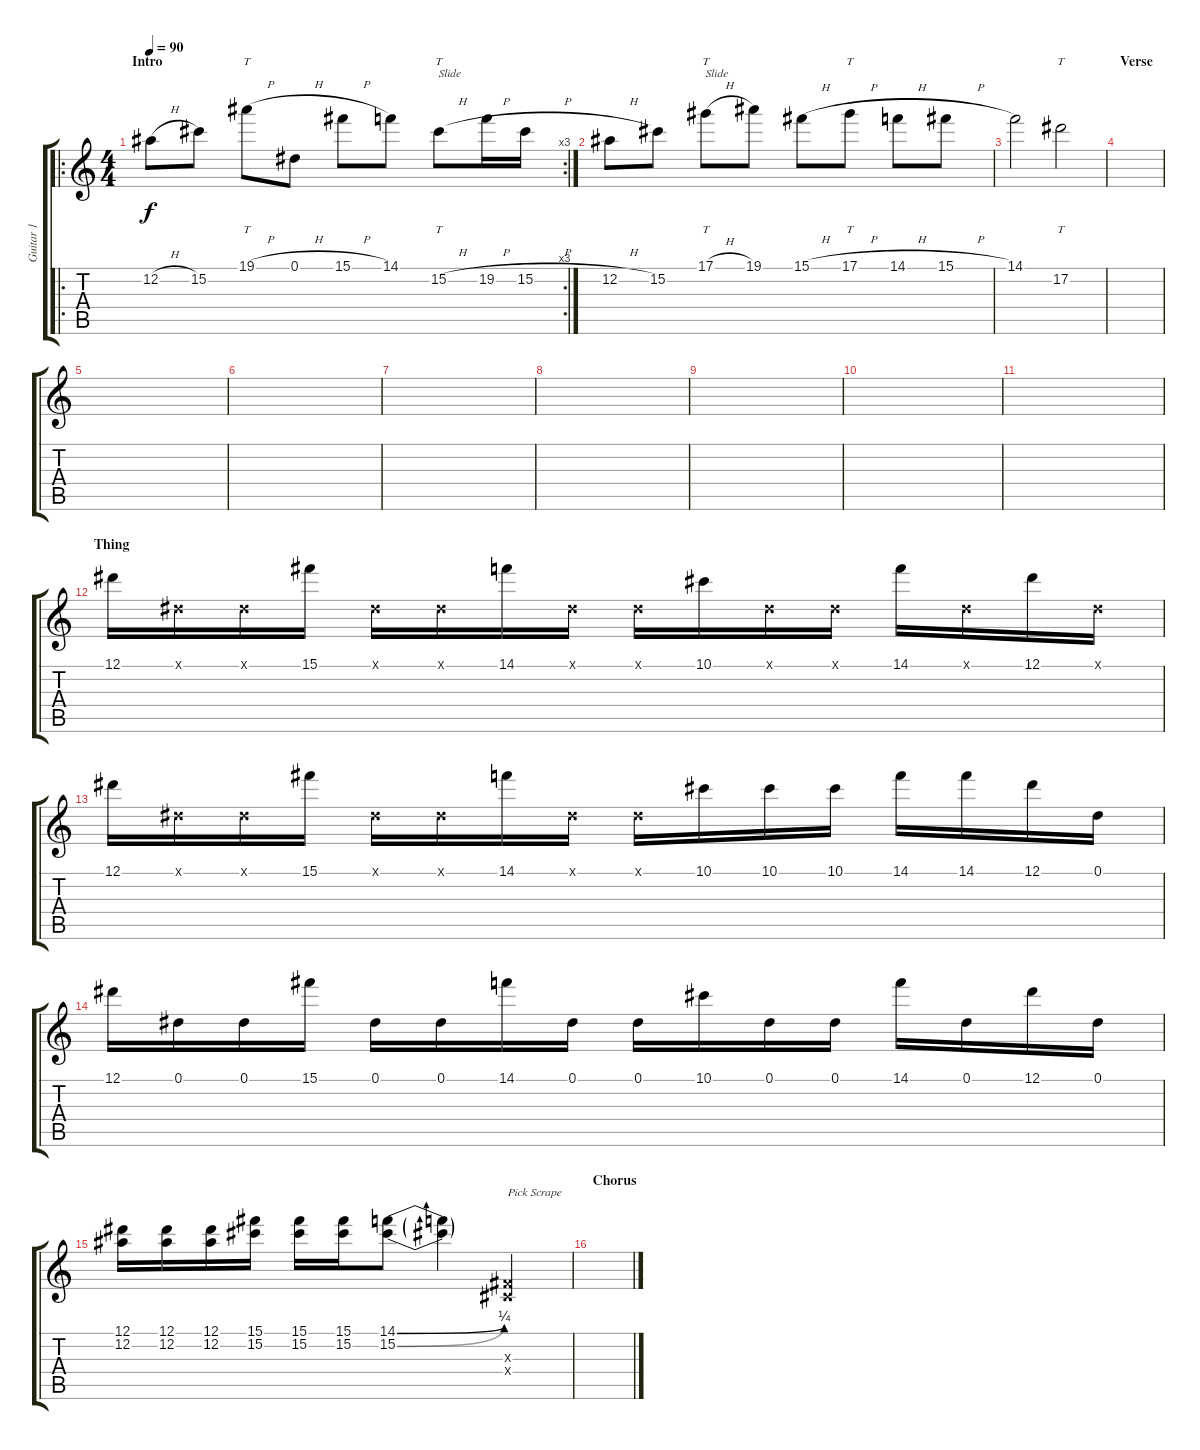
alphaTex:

\track ("Guitar 1" "Guitar 1") {instrument overdrivenguitar}
\staff {score tabs}
\tuning (Eb4 Bb3 Gb3 Db3 Ab2 Eb2) {hide}
\ro
\rc 3
\ts (4 4)
\section ("" "Intro")
\tempo 90
\clef g2
\ks c
12.2{h}.8{dy f instrument overdrivenguitar} 15.2.8 19.1{h}.8{tt} 0.1{h}.8 15.1{h}.8 14.1.8 15.2{h}.8{tt txt "Slide"} 19.2{h}.16 15.2{h}.16 |
12.2{h}.8 15.2.8 17.1{h}.8{tt txt "Slide"} 19.1.8 15.1{h}.8 17.1{h}.8{tt} 14.1{h}.8 15.1{h}.8 |
14.1.2 17.2.2{tt} |
\section ("" "Verse")
|
|
|
|
|
|
|
|
\section ("" "Thing")
12.1.16 0.1{x}.16 0.1{x}.16 15.1.16 0.1{x}.16 0.1{x}.16 14.1.16 0.1{x}.16 0.1{x}.16 10.1.16 0.1{x}.16 0.1{x}.16 14.1.16 0.1{x}.16 12.1.16 0.1{x}.16 |
12.1.16 0.1{x}.16 0.1{x}.16 15.1.16 0.1{x}.16 0.1{x}.16 14.1.16 0.1{x}.16 0.1{x}.16 10.1.16 10.1.16 10.1.16 14.1.16 14.1.16 12.1.16 0.1.16 |
12.1.16 0.1.16 0.1.16 15.1.16 0.1.16 0.1.16 14.1.16 0.1.16 0.1.16 10.1.16 0.1.16 0.1.16 14.1.16 0.1.16 12.1.16 0.1.16 |
(12.1 12.2).16 (12.1 12.2).16 (12.1 12.2).16 (15.1 15.2).16 (15.1 15.2).16 (15.1 15.2).16 (14.1{be (bend 0 0 60 1)} 15.2{be (bend 0 0 60 1)}).8 (14.1{t} 15.2{t}).4 (0.3{x} 0.4{x}).4{txt "Pick Scrape"} |
\section ("" "Chorus")
